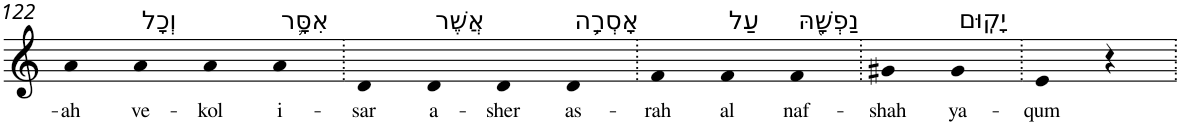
**kern	**text
*part1	*part1
*staff1	*staff1
*I"Piano	*
*I'Pno	*
!!LO:PB:g=z
*clefG2	*
*k[]	*
=122	=122
!	!LO:LY:b
4a	-ah
!LO:TX:a:t=וְכָל	!
!	!LO:LY:b
4a	ve-
!	!LO:LY:b
4a	-kol
!LO:TX:a:t=אִסָּ֛ר	!
!	!LO:LY:b
4a	i-
=123.	=123.
!	!LO:LY:b
4d	-sar
!LO:TX:a:t=אֲשֶׁר	!
!	!LO:LY:b
4d	a-
!	!LO:LY:b
4d	-sher
!LO:TX:a:t=אָסְרָ֥ה	!
!	!LO:LY:b
4d	as-
=124.	=124.
!	!LO:LY:b
4f	-rah
!LO:TX:a:t=עַל	!
!	!LO:LY:b
4f	al
!LO:TX:a:t=נַפְשָׁ֖הּ	!
!	!LO:LY:b
4f	naf-
=125.	=125.
!	!LO:LY:b
4g#X	-shah
!LO:TX:a:t=יָקֽוּם	!
!	!LO:LY:b
4g#	ya-
=126.	=126.
!	!LO:LY:b
4e	-qum
4r	.
=.	=.
*-	*-
